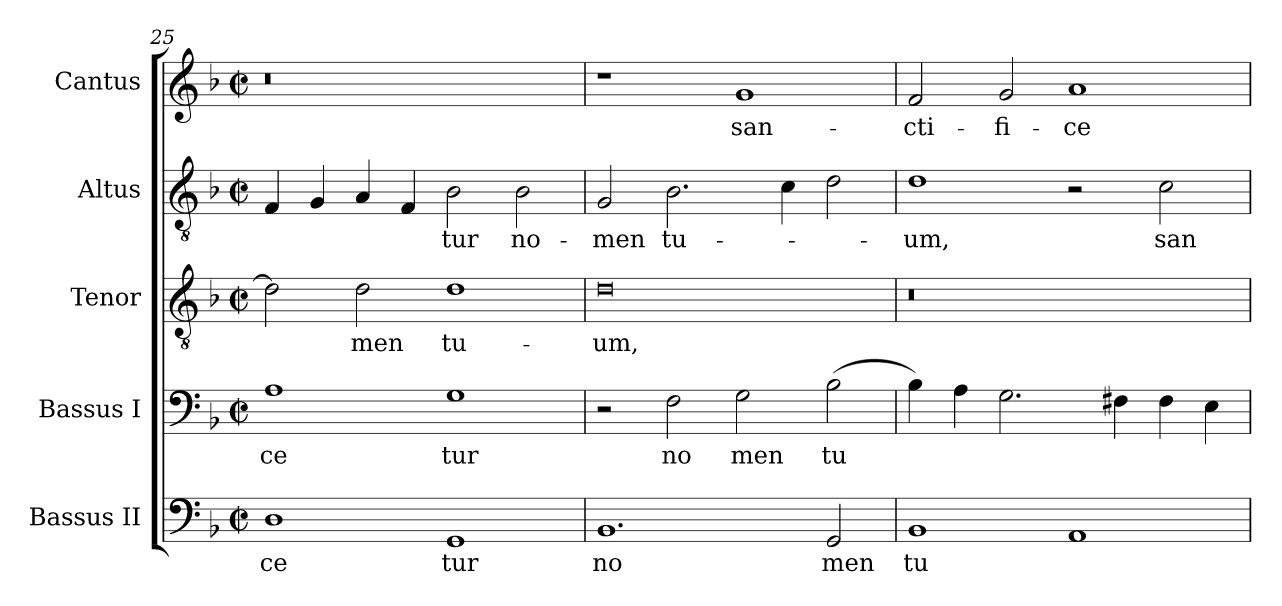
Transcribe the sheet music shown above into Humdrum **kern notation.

**kern	**text	**kern	**text	**kern	**text	**kern	**text	**kern	**text
*part5	*part5	*part4	*part4	*part3	*part3	*part2	*part2	*part1	*part1
*staff5	*staff5	*staff4	*staff4	*staff3	*staff3	*staff2	*staff2	*staff1	*staff1
*I"Bassus II	*	*I"Bassus I	*	*I"Tenor	*	*I"Altus	*	*I"Cantus	*
*clefF4	*	*clefF4	*	*clefGv2	*	*clefGv2	*	*clefG2	*
*k[b-]	*	*k[b-]	*	*k[b-]	*	*k[b-]	*	*k[b-]	*
*F:	*	*F:	*	*F:	*	*F:	*	*F:	*
*M2/2	*	*M2/2	*	*M2/2	*	*M2/2	*	*M2/2	*
*met(c|)	*	*met(c|)	*	*met(c|)	*	*met(c|)	*	*met(c|)	*
=25	=25	=25	=25	=25	=25	=25	=25	=25	=25
!	!LO:LY:b:cj	!	!LO:LY:b:cj	!	!	!	!	!	!
1D	ce	1A	ce	2d\]	.	4F/	.	0r	.
.	.	.	.	.	.	4G/	.	.	.
!	!	!	!	!	!LO:LY:b:cj	!	!	!	!
.	.	.	.	2d\	-men	4A/	.	.	.
.	.	.	.	.	.	4F/	.	.	.
!	!LO:LY:b:cj	!	!LO:LY:b:cj	!	!LO:LY:b:cj	!	!LO:LY:b:cj	!	!
1GG	tur	1G	tur	1d	tu-	2B-\	-tur	.	.
!	!	!	!	!	!	!	!LO:LY:b:cj	!	!
.	.	.	.	.	.	2B-\	no-	.	.
=26	=26	=26	=26	=26	=26	=26	=26	=26	=26
!	!LO:LY:b:cj	!	!	!	!LO:LY:b:cj	!	!LO:LY:b:cj	!	!
1.BB-	no	2r	.	0d	-um,	2G/	-men	1r	.
!	!	!	!LO:LY:b:cj	!	!	!	!LO:LY:b:cj	!	!
.	.	2F\	no	.	.	2.B-\	tu-	.	.
!	!	!	!LO:LY:b:cj	!	!	!	!	!	!LO:LY:b:cj
.	.	2G\	men	.	.	.	.	1g	san-
.	.	.	.	.	.	4c\	.	.	.
!	!LO:LY:b:cj	!	!LO:LY:b:cj	!	!	!	!	!	!
2GG/	men	(>2B-\	tu	.	.	2d\	.	.	.
=27	=27	=27	=27	=27	=27	=27	=27	=27	=27
!	!LO:LY:b:cj	!	!	!	!	!	!LO:LY:b:cj	!	!LO:LY:b:cj
1BB-	tu	4B-\)	.	0r	.	1d	-um,	2f/	-cti-
.	.	4A\	.	.	.	.	.	.	.
!	!	!	!	!	!	!	!	!	!LO:LY:b:cj
.	.	2.G\	.	.	.	.	.	2g/	-fi-
!	!	!	!	!	!	!	!	!	!LO:LY:b:cj
1AA	.	.	.	.	.	2r	.	1a	-ce-
.	.	4F#\	.	.	.	.	.	.	.
!	!	!	!	!	!	!	!LO:LY:b:cj	!	!
.	.	4F#\	.	.	.	2c\	san-	.	.
.	.	4E\	.	.	.	.	.	.	.
=	=	=	=	=	=	=	=	=	=
*-	*-	*-	*-	*-	*-	*-	*-	*-	*-
